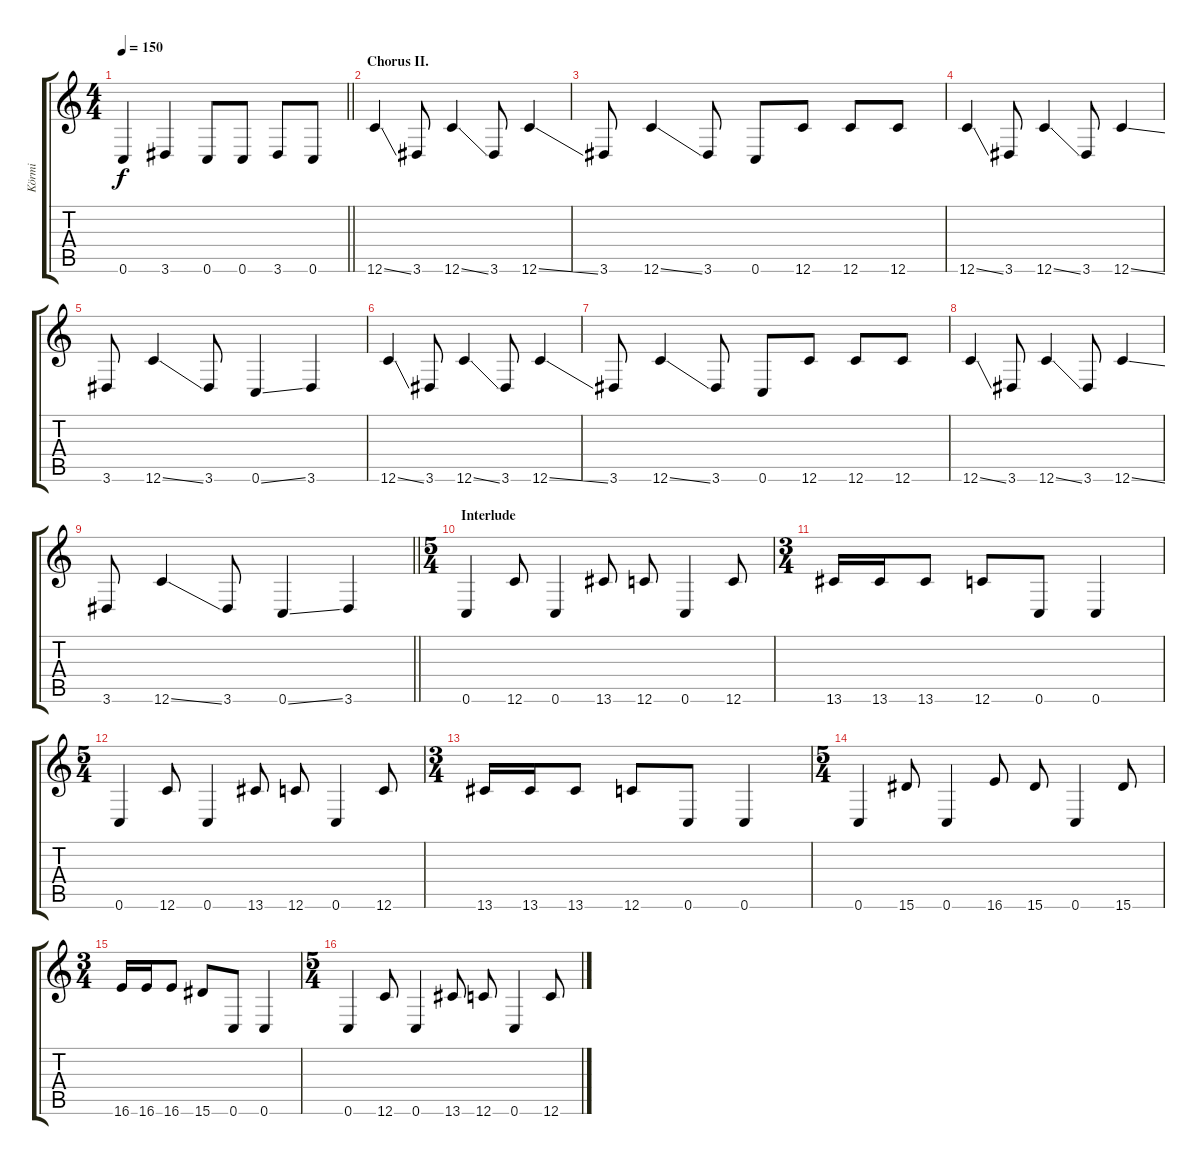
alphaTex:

\track ("Körmi" "Körmi") {instrument distortionguitar}
\staff {score tabs}
\tuning (C4 G3 Eb3 Bb2 F2 C2) {hide}
\ts (4 4)
\tempo 150
\clef g2
\barLineRight lightlight
\ks c
0.6.4{dy f} 3.6.4 0.6.8 0.6.8 3.6.8 0.6.8 |
\section ("" "Chorus II.")
12.6{ss}.4 3.6.8 12.6{ss}.4 3.6.8 12.6{ss}.4 |
3.6.8 12.6{ss}.4 3.6.8 0.6.8 12.6.8 12.6.8 12.6.8 |
12.6{ss}.4 3.6.8 12.6{ss}.4 3.6.8 12.6{ss}.4 |
3.6.8 12.6{ss}.4 3.6.8 0.6{ss}.4 3.6.4 |
12.6{ss}.4 3.6.8 12.6{ss}.4 3.6.8 12.6{ss}.4 |
3.6.8 12.6{ss}.4 3.6.8 0.6.8 12.6.8 12.6.8 12.6.8 |
12.6{ss}.4 3.6.8 12.6{ss}.4 3.6.8 12.6{ss}.4 |
\barLineRight lightlight
3.6.8 12.6{ss}.4 3.6.8 0.6{ss}.4 3.6.4 |
\ts (5 4)
\section ("" "Interlude")
0.6.4 12.6.8 0.6.4 13.6.8 12.6.8 0.6.4 12.6.8 |
\ts (3 4)
13.6.16 13.6.16 13.6.8 12.6.8 0.6.8 0.6.4 |
\ts (5 4)
0.6.4 12.6.8 0.6.4 13.6.8 12.6.8 0.6.4 12.6.8 |
\ts (3 4)
13.6.16 13.6.16 13.6.8 12.6.8 0.6.8 0.6.4 |
\ts (5 4)
0.6.4 15.6.8 0.6.4 16.6.8 15.6.8 0.6.4 15.6.8 |
\ts (3 4)
16.6.16 16.6.16 16.6.8 15.6.8 0.6.8 0.6.4 |
\ts (5 4)
0.6.4 12.6.8 0.6.4 13.6.8 12.6.8 0.6.4 12.6.8
